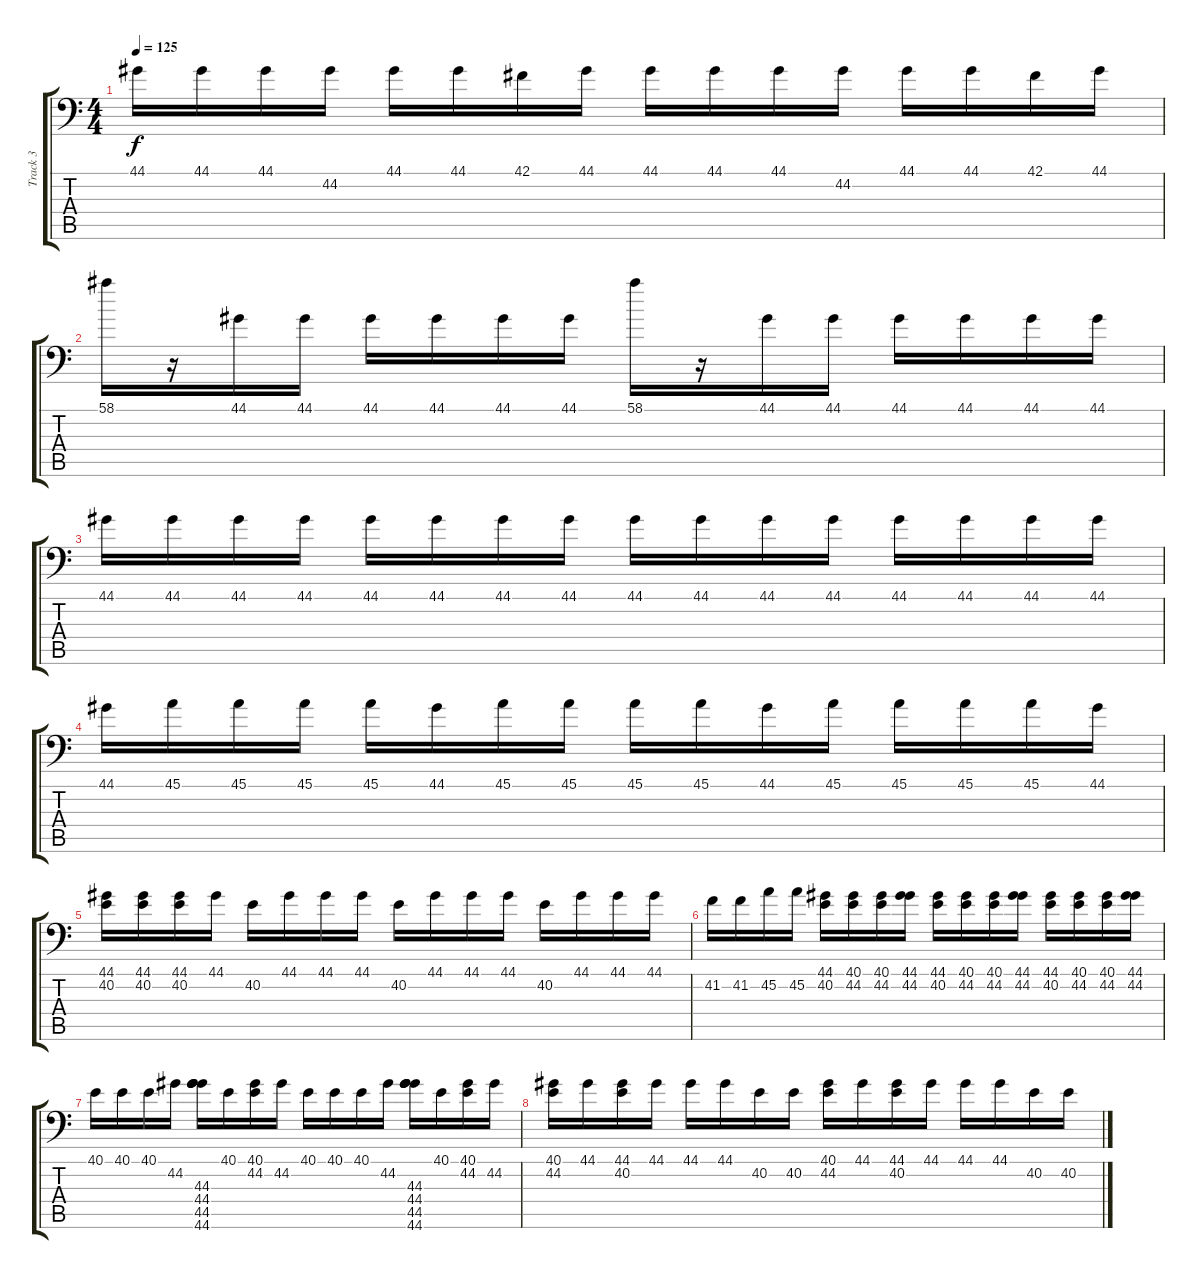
\track ("Track 3" "Track 3") {instrument acousticgrandpiano}
\staff {score tabs}
\tuning (C-1 C-1 C-1 C-1 C-1 C-1) {hide}
\ts (4 4)
\tempo 125
\clef f4
\ks c
44.1.16{dy f} 44.1.16 44.1.16 44.2.16 44.1.16 44.1.16 42.1.16 44.1.16 44.1.16 44.1.16 44.1.16 44.2.16 44.1.16 44.1.16 42.1.16 44.1.16 |
58.1.16 r.16 44.1.16 44.1.16 44.1.16 44.1.16 44.1.16 44.1.16 58.1.16 r.16 44.1.16 44.1.16 44.1.16 44.1.16 44.1.16 44.1.16 |
44.1.16 44.1.16 44.1.16 44.1.16 44.1.16 44.1.16 44.1.16 44.1.16 44.1.16 44.1.16 44.1.16 44.1.16 44.1.16 44.1.16 44.1.16 44.1.16 |
44.1.16 45.1.16 45.1.16 45.1.16 45.1.16 44.1.16 45.1.16 45.1.16 45.1.16 45.1.16 44.1.16 45.1.16 45.1.16 45.1.16 45.1.16 44.1.16 |
(44.1 40.2).16 (44.1 40.2).16 (44.1 40.2).16 44.1.16 40.2.16 44.1.16 44.1.16 44.1.16 40.2.16 44.1.16 44.1.16 44.1.16 40.2.16 44.1.16 44.1.16 44.1.16 |
41.2.16 41.2.16 45.2.16 45.2.16 (44.1 40.2).16 (40.1 44.2).16 (40.1 44.2).16 (44.1 44.2).16 (44.1 40.2).16 (40.1 44.2).16 (40.1 44.2).16 (44.1 44.2).16 (44.1 40.2).16 (40.1 44.2).16 (40.1 44.2).16 (44.1 44.2).16 |
40.1.16 40.1.16 40.1.16 44.2.16 (44.3 44.4 44.5 44.6).16 40.1.16 (40.1 44.2).16 44.2.16 40.1.16 40.1.16 40.1.16 44.2.16 (44.3 44.4 44.5 44.6).16 40.1.16 (40.1 44.2).16 44.2.16 |
(40.1 44.2).16 44.1.16 (44.1 40.2).16 44.1.16 44.1.16 44.1.16 40.2.16 40.2.16 (40.1 44.2).16 44.1.16 (44.1 40.2).16 44.1.16 44.1.16 44.1.16 40.2.16 40.2.16
